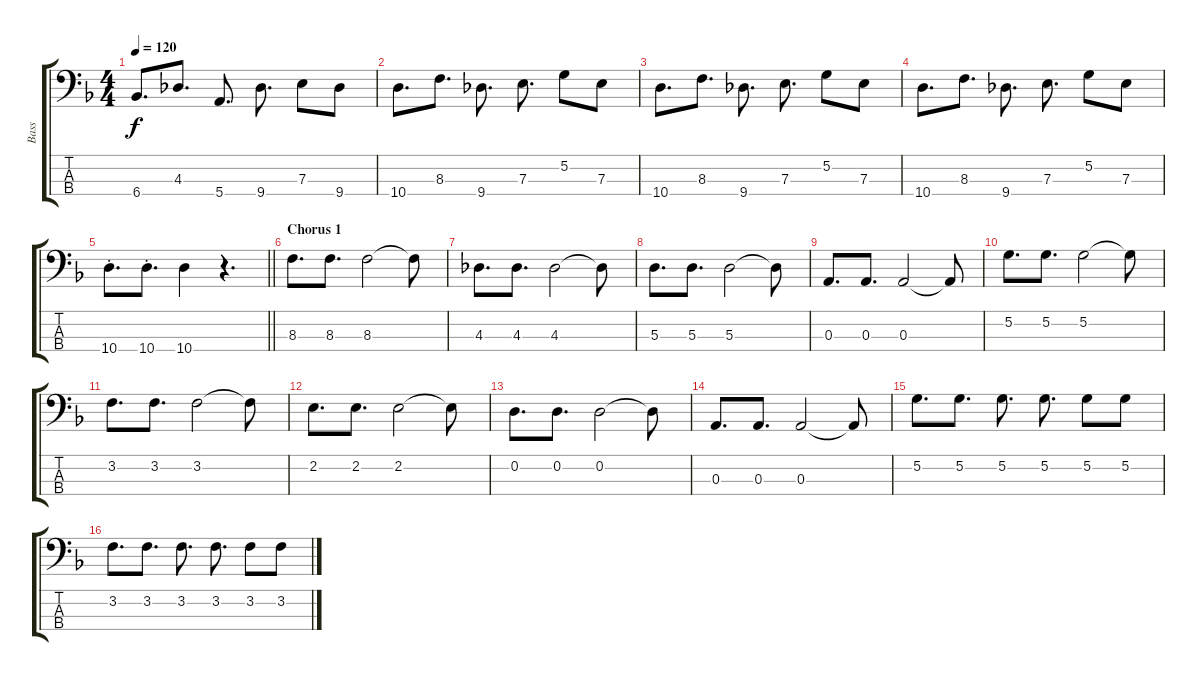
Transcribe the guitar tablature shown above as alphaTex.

\track ("Bass" "Bass") {instrument electricbassfinger}
\staff {score tabs}
\tuning (G2 D2 A1 E1) {hide}
\ts (4 4)
\tempo 120
\clef f4
\ks f
6.4.8{d dy f} 4.3.8{d} 5.4.8{d} 9.4.8{d} 7.3.8 9.4.8 |
10.4.8{d} 8.3.8{d} 9.4.8{d} 7.3.8{d} 5.2.8 7.3.8 |
10.4.8{d} 8.3.8{d} 9.4.8{d} 7.3.8{d} 5.2.8 7.3.8 |
10.4.8{d} 8.3.8{d} 9.4.8{d} 7.3.8{d} 5.2.8 7.3.8 |
\barLineRight lightlight
10.4{st}.8{d} 10.4{st}.8{d} 10.4.4 r.4{d} |
\section ("" "Chorus 1")
8.3.8{d volume 10 instrument electricbassfinger} 8.3.8{d} 8.3.2 8.3{t}.8 |
4.3.8{d} 4.3.8{d} 4.3.2 4.3{t}.8 |
5.3.8{d} 5.3.8{d} 5.3.2 5.3{t}.8 |
0.3.8{d} 0.3.8{d} 0.3.2 0.3{t}.8 |
5.2.8{d} 5.2.8{d} 5.2.2 5.2{t}.8 |
3.2.8{d} 3.2.8{d} 3.2.2 3.2{t}.8 |
2.2.8{d} 2.2.8{d} 2.2.2 2.2{t}.8 |
0.2.8{d} 0.2.8{d} 0.2.2 0.2{t}.8 |
0.3.8{d} 0.3.8{d} 0.3.2 0.3{t}.8 |
5.2.8{d} 5.2.8{d} 5.2.8{d} 5.2.8{d} 5.2.8 5.2.8 |
3.2.8{d} 3.2.8{d} 3.2.8{d} 3.2.8{d} 3.2.8 3.2.8
